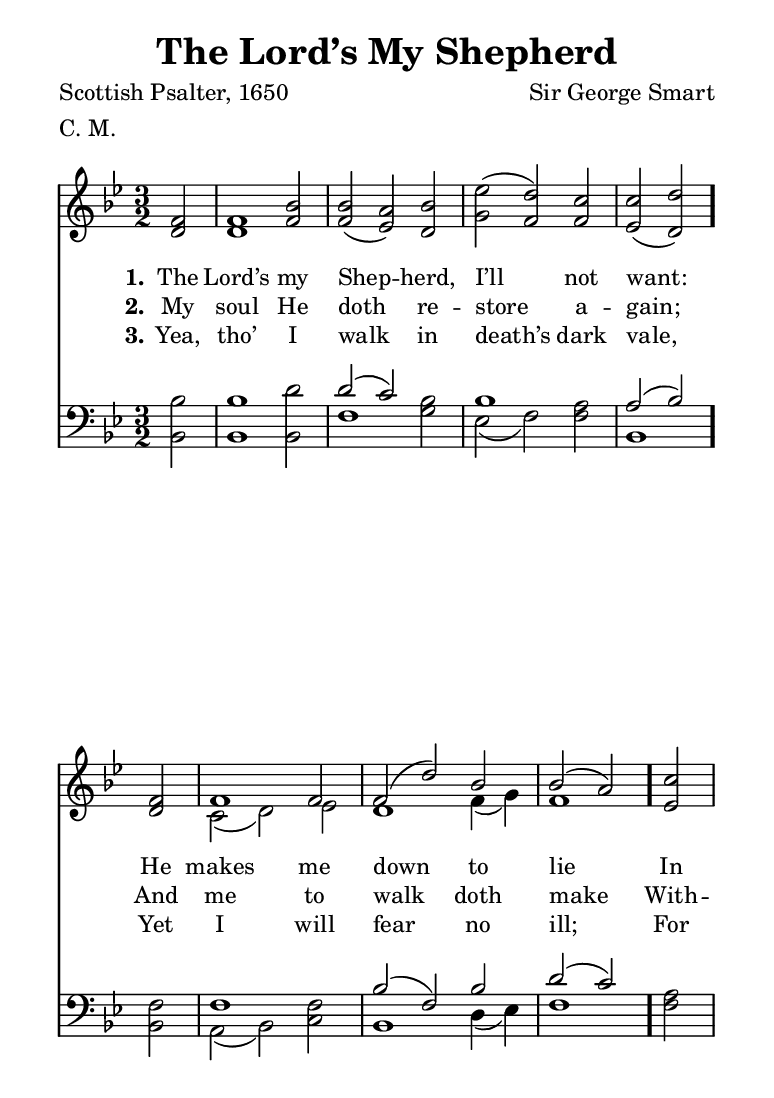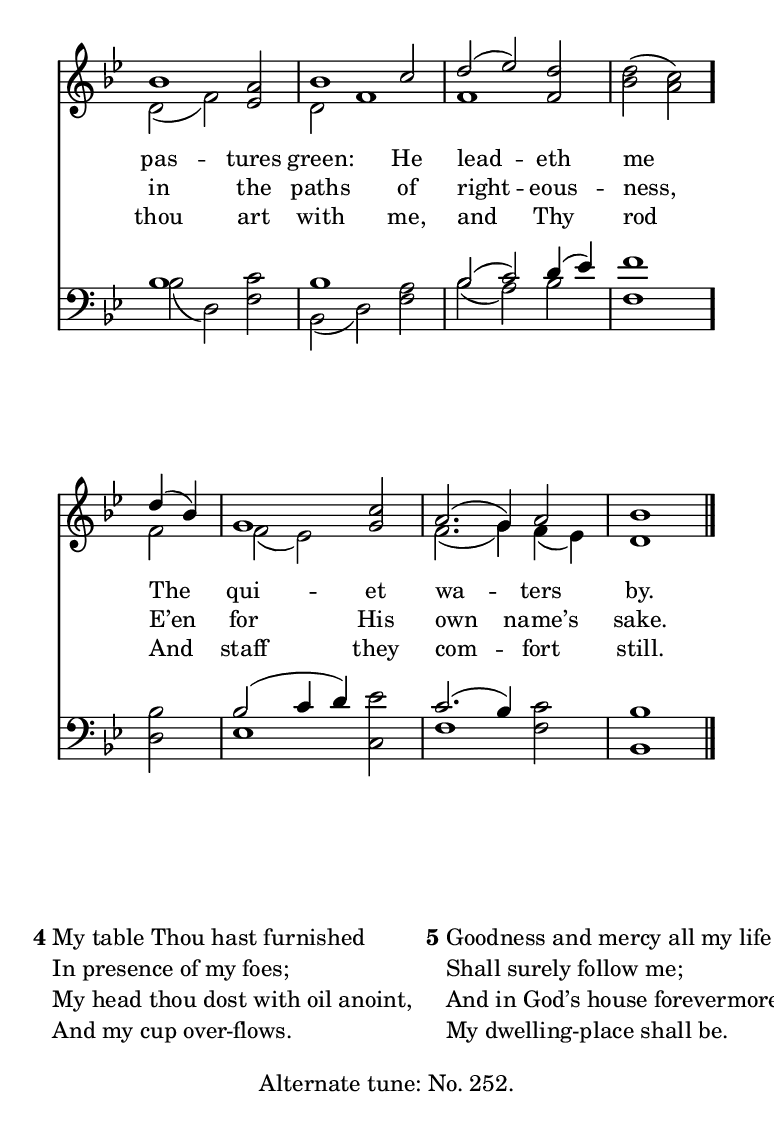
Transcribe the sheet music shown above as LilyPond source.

\include "common/global.ily"
\paper {
  \include "common/paper.ily"
  %ragged-bottom = ##t
  ragged-last-bottom = ##t
  %systems-per-page = ##f
  %page-count = ##f
  system-count = #(cond (is-eogsized 2) (#t #f))
}

\header{
  hymnnumber = "143"
  title = "The Lord’s My Shepherd"
  tunename = "Wiltshire"
  meter = "C. M."
  poet = "Scottish Psalter, 1650"
  composer = "Sir George Smart"
  %copyright = ""
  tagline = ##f
}

% for fermata in MIDI
ta = { \tempo 2=80 }
tb = { \tempo 2=40 }

global = {
  \include "common/overrides.ily"
  \override Staff.TimeSignature.style = #'numbered
  \time 3/2
  \override Score.MetronomeMark.transparent = ##t % hide all fermata changes too
  \ta
  \key bes \major
  \partial 2
  \autoBeamOff
}

notesSoprano = {
\global
\relative c' {

  f2 | f1 bes2 | bes( a) bes | ees( d) c | c( d)
  f,2 | f1 f2 | f( d') bes | bes( a)
  c2 | bes1 a2 | bes1 c2 | d( ees) d | d( c)
  d4( bes) | g1 c2 | a2.( g4) a2 | bes1
  \bar "|."

}
}

notesAlto = {
\global
\relative e' {

  d2 | d1 f2 | f( ees) d | g( f) f | ees( d)
  d2 | c( d) ees | d1 f4( g) | f1
  ees2 | d( f) ees | d f1 | f1 f2 | bes( a)
  f2 | f( ees) g | f2.( g4) f4( ees) | d1

}
}

notesTenor = {
\global
\relative a {

  bes2 | bes1 d2 | d( c) bes | bes1 a2 | a( bes)
  f2 | f1 f2 | bes( f) bes | d( c)
  a2 | bes1 c2 | bes1 a2 | bes2( c) d4( ees) | f1
  bes,2 | bes( c4 d) ees2 | c2.( bes4) c2 | bes1

}
}

notesBass = {
\global
\relative f, {

  bes2 | bes1 bes2 | f'1 g2 | ees( f) f | bes,1
  bes2 | a( bes) c | bes1 d4( ees) | f1
  f2 | bes( d,) f | bes,( d) f | bes( a) bes | f1
  d2 | ees1 c2 | f1 f2 | bes,1

}
}

wordsA = \lyricmode {
\set stanza = "1."

The Lord’s my Shep -- herd, I’ll not want: \bar "."
He makes me down to lie \bar "."
In pas -- tures green: He lead -- eth me \bar "."
The qui -- et wa -- ters by. \bar "."

}

wordsB = \lyricmode {
\set stanza = "2."

My soul He doth re -- store a -- gain;
And me to walk doth make
With -- in the paths of right -- eous -- ness,
E’en for His own name’s sake.

}

wordsC = \lyricmode {
\set stanza = "3."

Yea, tho’ I walk in death’s dark vale,
Yet I will fear no ill;
For thou art with me, and Thy rod
And staff they com -- fort still.

}

wordsD = \markuplist {

\line { My table Thou hast furnished }
\line { In presence of my foes; }
\line { My head thou dost with oil anoint, }
\line { And my cup over-flows. }

}

wordsE = \markuplist {

\line { Goodness and mercy all my life }
\line { Shall surely follow me; }
\line { And in God’s house forevermore }
\line { My dwelling-place shall be. }

}

\score {
  \context ChoirStaff <<
    \context Staff = upper <<
      \set Staff.autoBeaming = ##f
      \set ChoirStaff.systemStartDelimiter = #'SystemStartBar
      \set ChoirStaff.printPartCombineTexts = ##f
      \partcombine #'(2 . 9) \notesSoprano \notesAlto
      \context NullVoice = sopranos { \voiceOne << \notesSoprano >> }
      \context NullVoice = altos { \voiceTwo << \notesAlto >> }
      \context Lyrics = one   \lyricsto sopranos \wordsA
      \context Lyrics = two   \lyricsto sopranos \wordsB
      \context Lyrics = three \lyricsto sopranos \wordsC
    >>
    \context Staff = men <<
      \set Staff.autoBeaming = ##f
      \clef bass
      \set ChoirStaff.printPartCombineTexts = ##f
      \partcombine #'(2 . 9) \notesTenor \notesBass
      \context NullVoice = tenors { \voiceOne << \notesTenor >> }
      \context NullVoice = basses { \voiceTwo << \notesBass >> }
    >>
  >>
  \layout {
    \include "common/layout.ily"
  }
  \midi{
    \include "common/midi.ily"
  }
}

\noPageBreak

\markup { \fill-line {
  \hspace #0.1
  \line{ \bold 4 \column { \wordsD } }
  \hspace #0.1
  \line{ \bold 5 \column { \wordsE } }
  \hspace #0.1
} }

\noPageBreak

\markup { \vspace #1.4 \fill-line { \line { Alternate tune: No. 252. } } }

\version "2.19.49"  % necessary for upgrading to future LilyPond versions.

% vi:set et ts=2 sw=2 ai nocindent syntax=lilypond:
